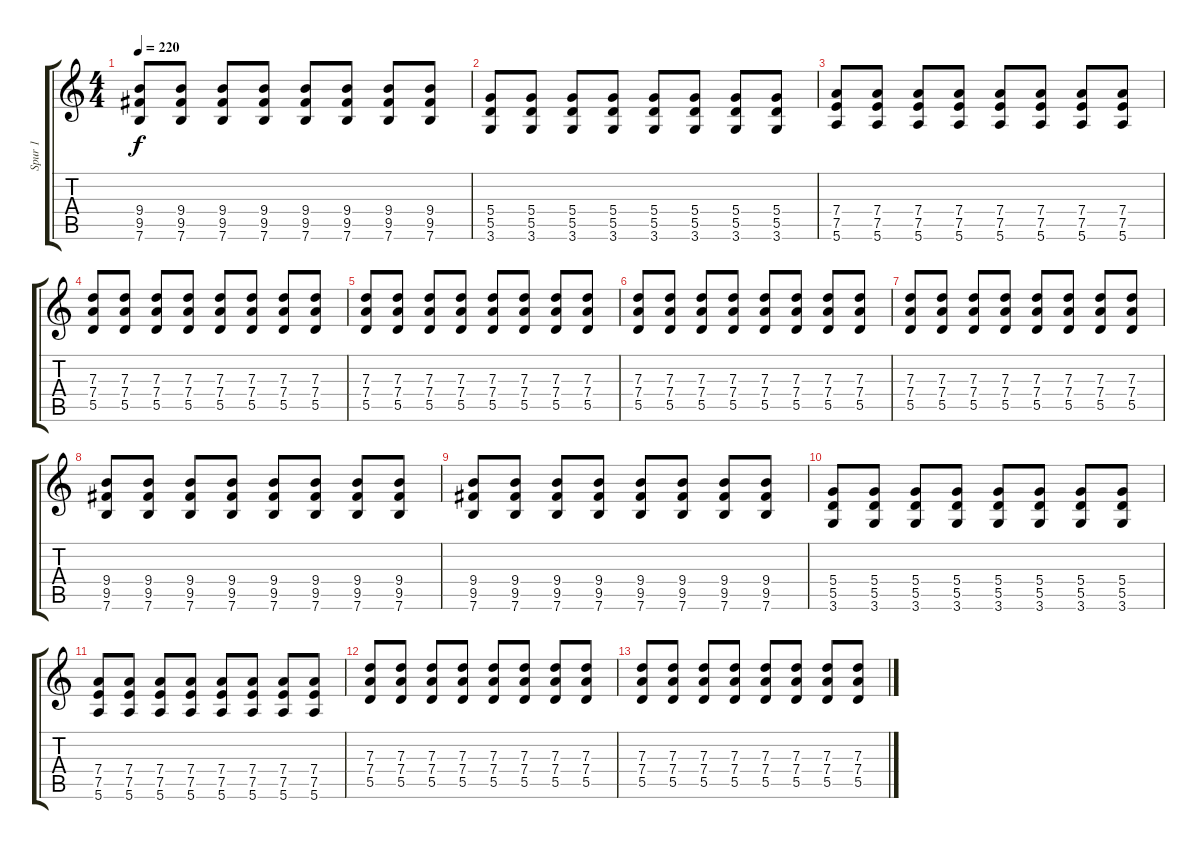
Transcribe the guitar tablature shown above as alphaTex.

\track ("Spur 1" "Spur 1") {instrument distortionguitar}
\staff {score tabs}
\tuning (E4 B3 G3 D3 A2 E2) {hide}
\ts (4 4)
\tempo 220
\clef g2
\ks c
(9.4 9.5 7.6).8{dy f} (9.4 9.5 7.6).8 (9.4 9.5 7.6).8 (9.4 9.5 7.6).8 (9.4 9.5 7.6).8 (9.4 9.5 7.6).8 (9.4 9.5 7.6).8 (9.4 9.5 7.6).8 |
(5.4 5.5 3.6).8 (5.4 5.5 3.6).8 (5.4 5.5 3.6).8 (5.4 5.5 3.6).8 (5.4 5.5 3.6).8 (5.4 5.5 3.6).8 (5.4 5.5 3.6).8 (5.4 5.5 3.6).8 |
(7.4 7.5 5.6).8 (7.4 7.5 5.6).8 (7.4 7.5 5.6).8 (7.4 7.5 5.6).8 (7.4 7.5 5.6).8 (7.4 7.5 5.6).8 (7.4 7.5 5.6).8 (7.4 7.5 5.6).8 |
(7.3 7.4 5.5).8 (7.3 7.4 5.5).8 (7.3 7.4 5.5).8 (7.3 7.4 5.5).8 (7.3 7.4 5.5).8 (7.3 7.4 5.5).8 (7.3 7.4 5.5).8 (7.3 7.4 5.5).8 |
(7.3 7.4 5.5).8 (7.3 7.4 5.5).8 (7.3 7.4 5.5).8 (7.3 7.4 5.5).8 (7.3 7.4 5.5).8 (7.3 7.4 5.5).8 (7.3 7.4 5.5).8 (7.3 7.4 5.5).8 |
(7.3 7.4 5.5).8 (7.3 7.4 5.5).8 (7.3 7.4 5.5).8 (7.3 7.4 5.5).8 (7.3 7.4 5.5).8 (7.3 7.4 5.5).8 (7.3 7.4 5.5).8 (7.3 7.4 5.5).8 |
(7.3 7.4 5.5).8 (7.3 7.4 5.5).8 (7.3 7.4 5.5).8 (7.3 7.4 5.5).8 (7.3 7.4 5.5).8 (7.3 7.4 5.5).8 (7.3 7.4 5.5).8 (7.3 7.4 5.5).8 |
(9.4 9.5 7.6).8 (9.4 9.5 7.6).8 (9.4 9.5 7.6).8 (9.4 9.5 7.6).8 (9.4 9.5 7.6).8 (9.4 9.5 7.6).8 (9.4 9.5 7.6).8 (9.4 9.5 7.6).8 |
(9.4 9.5 7.6).8 (9.4 9.5 7.6).8 (9.4 9.5 7.6).8 (9.4 9.5 7.6).8 (9.4 9.5 7.6).8 (9.4 9.5 7.6).8 (9.4 9.5 7.6).8 (9.4 9.5 7.6).8 |
(5.4 5.5 3.6).8 (5.4 5.5 3.6).8 (5.4 5.5 3.6).8 (5.4 5.5 3.6).8 (5.4 5.5 3.6).8 (5.4 5.5 3.6).8 (5.4 5.5 3.6).8 (5.4 5.5 3.6).8 |
(7.4 7.5 5.6).8 (7.4 7.5 5.6).8 (7.4 7.5 5.6).8 (7.4 7.5 5.6).8 (7.4 7.5 5.6).8 (7.4 7.5 5.6).8 (7.4 7.5 5.6).8 (7.4 7.5 5.6).8 |
(7.3 7.4 5.5).8 (7.3 7.4 5.5).8 (7.3 7.4 5.5).8 (7.3 7.4 5.5).8 (7.3 7.4 5.5).8 (7.3 7.4 5.5).8 (7.3 7.4 5.5).8 (7.3 7.4 5.5).8 |
(7.3 7.4 5.5).8 (7.3 7.4 5.5).8 (7.3 7.4 5.5).8 (7.3 7.4 5.5).8 (7.3 7.4 5.5).8 (7.3 7.4 5.5).8 (7.3 7.4 5.5).8 (7.3 7.4 5.5).8
